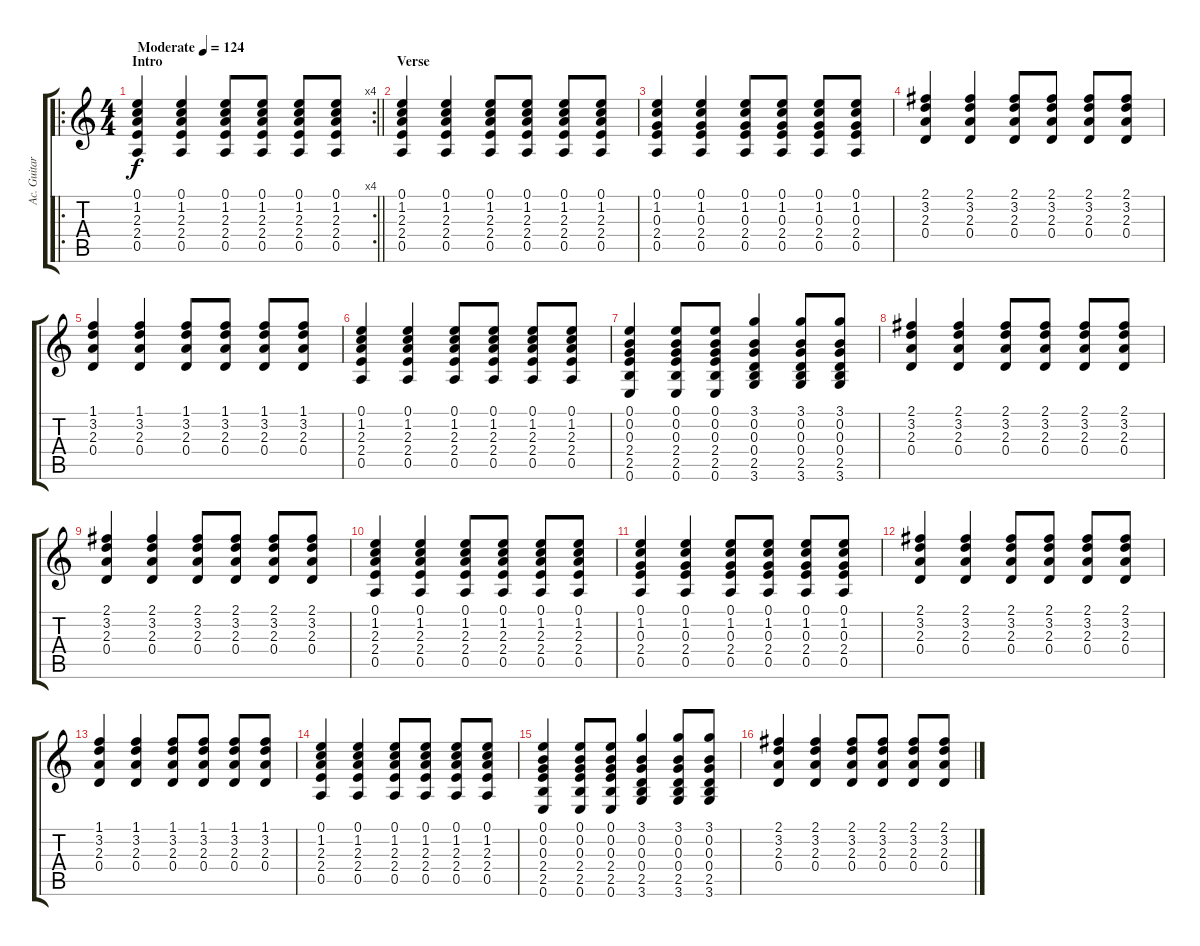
\track ("Ac. Guitar" "Ac. Guitar") {instrument acousticguitarsteel}
\staff {score tabs}
\tuning (E4 B3 G3 D3 A2 E2) {hide}
\ro
\rc 4
\ts (4 4)
\section ("" "Intro")
\tempo (124 "Moderate")
\clef g2
\barLineRight lightlight
\ks c
(0.1 1.2 2.3 2.4 0.5).4{dy f instrument acousticguitarsteel} (0.1 1.2 2.3 2.4 0.5).4 (0.1 1.2 2.3 2.4 0.5).8 (0.1 1.2 2.3 2.4 0.5).8 (0.1 1.2 2.3 2.4 0.5).8 (0.1 1.2 2.3 2.4 0.5).8 |
\section ("" "Verse")
(0.1 1.2 2.3 2.4 0.5).4 (0.1 1.2 2.3 2.4 0.5).4 (0.1 1.2 2.3 2.4 0.5).8 (0.1 1.2 2.3 2.4 0.5).8 (0.1 1.2 2.3 2.4 0.5).8 (0.1 1.2 2.3 2.4 0.5).8 |
(0.1 1.2 0.3 2.4 0.5).4 (0.1 1.2 0.3 2.4 0.5).4 (0.1 1.2 0.3 2.4 0.5).8 (0.1 1.2 0.3 2.4 0.5).8 (0.1 1.2 0.3 2.4 0.5).8 (0.1 1.2 0.3 2.4 0.5).8 |
(2.1 3.2 2.3 0.4).4 (2.1 3.2 2.3 0.4).4 (2.1 3.2 2.3 0.4).8 (2.1 3.2 2.3 0.4).8 (2.1 3.2 2.3 0.4).8 (2.1 3.2 2.3 0.4).8 |
(1.1 3.2 2.3 0.4).4 (1.1 3.2 2.3 0.4).4 (1.1 3.2 2.3 0.4).8 (1.1 3.2 2.3 0.4).8 (1.1 3.2 2.3 0.4).8 (1.1 3.2 2.3 0.4).8 |
(0.1 1.2 2.3 2.4 0.5).4 (0.1 1.2 2.3 2.4 0.5).4 (0.1 1.2 2.3 2.4 0.5).8 (0.1 1.2 2.3 2.4 0.5).8 (0.1 1.2 2.3 2.4 0.5).8 (0.1 1.2 2.3 2.4 0.5).8 |
(0.1 0.2 0.3 2.4 2.5 0.6).4 (0.1 0.2 0.3 2.4 2.5 0.6).8 (0.1 0.2 0.3 2.4 2.5 0.6).8 (3.1 0.2 0.3 0.4 2.5 3.6).4 (3.1 0.2 0.3 0.4 2.5 3.6).8 (3.1 0.2 0.3 0.4 2.5 3.6).8 |
(2.1 3.2 2.3 0.4).4 (2.1 3.2 2.3 0.4).4 (2.1 3.2 2.3 0.4).8 (2.1 3.2 2.3 0.4).8 (2.1 3.2 2.3 0.4).8 (2.1 3.2 2.3 0.4).8 |
(2.1 3.2 2.3 0.4).4 (2.1 3.2 2.3 0.4).4 (2.1 3.2 2.3 0.4).8 (2.1 3.2 2.3 0.4).8 (2.1 3.2 2.3 0.4).8 (2.1 3.2 2.3 0.4).8 |
(0.1 1.2 2.3 2.4 0.5).4 (0.1 1.2 2.3 2.4 0.5).4 (0.1 1.2 2.3 2.4 0.5).8 (0.1 1.2 2.3 2.4 0.5).8 (0.1 1.2 2.3 2.4 0.5).8 (0.1 1.2 2.3 2.4 0.5).8 |
(0.1 1.2 0.3 2.4 0.5).4 (0.1 1.2 0.3 2.4 0.5).4 (0.1 1.2 0.3 2.4 0.5).8 (0.1 1.2 0.3 2.4 0.5).8 (0.1 1.2 0.3 2.4 0.5).8 (0.1 1.2 0.3 2.4 0.5).8 |
(2.1 3.2 2.3 0.4).4 (2.1 3.2 2.3 0.4).4 (2.1 3.2 2.3 0.4).8 (2.1 3.2 2.3 0.4).8 (2.1 3.2 2.3 0.4).8 (2.1 3.2 2.3 0.4).8 |
(1.1 3.2 2.3 0.4).4 (1.1 3.2 2.3 0.4).4 (1.1 3.2 2.3 0.4).8 (1.1 3.2 2.3 0.4).8 (1.1 3.2 2.3 0.4).8 (1.1 3.2 2.3 0.4).8 |
(0.1 1.2 2.3 2.4 0.5).4 (0.1 1.2 2.3 2.4 0.5).4 (0.1 1.2 2.3 2.4 0.5).8 (0.1 1.2 2.3 2.4 0.5).8 (0.1 1.2 2.3 2.4 0.5).8 (0.1 1.2 2.3 2.4 0.5).8 |
(0.1 0.2 0.3 2.4 2.5 0.6).4 (0.1 0.2 0.3 2.4 2.5 0.6).8 (0.1 0.2 0.3 2.4 2.5 0.6).8 (3.1 0.2 0.3 0.4 2.5 3.6).4 (3.1 0.2 0.3 0.4 2.5 3.6).8 (3.1 0.2 0.3 0.4 2.5 3.6).8 |
(2.1 3.2 2.3 0.4).4 (2.1 3.2 2.3 0.4).4 (2.1 3.2 2.3 0.4).8 (2.1 3.2 2.3 0.4).8 (2.1 3.2 2.3 0.4).8 (2.1 3.2 2.3 0.4).8
